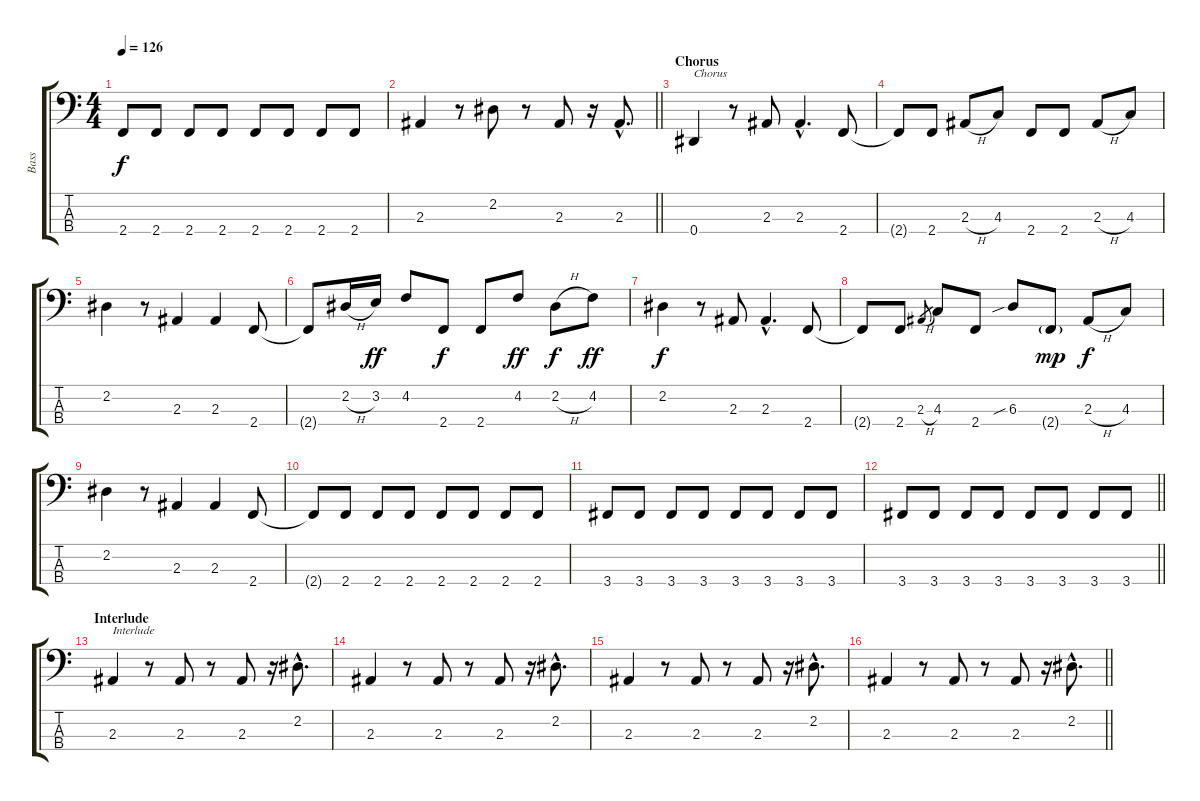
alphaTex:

\track ("Bass" "Bass") {instrument electricbasspick}
\staff {score tabs}
\tuning (Gb2 Db2 Ab1 Eb1) {hide}
\ts (4 4)
\tempo 126
\clef f4
\ks c
2.4.8{dy f} 2.4.8 2.4.8 2.4.8 2.4.8 2.4.8 2.4.8 2.4.8 |
\barLineRight lightlight
2.3.4 r.8 2.2.8 r.8 2.3.8 r.16 2.3{hac}.8{d} |
\section ("" "Chorus")
0.4.4{txt "Chorus"} r.8 2.3.8 2.3{hac}.4{d} 2.4.8 |
2.4{t}.8 2.4.8 2.3{h}.8 4.3.8 2.4.8 2.4.8 2.3{h}.8 4.3.8 |
2.2.4 r.8 2.3.4 2.3.4 2.4.8 |
2.4{t}.8 2.2{h}.16 3.2.16{dy ff} 4.2.8 2.4.8{dy f} 2.4.8 4.2.8{dy ff} 2.2{h}.8{dy f} 4.2.8{dy ff} |
2.2.4{dy f} r.8 2.3.8 2.3{hac}.4{d} 2.4.8 |
2.4{t}.8 2.4.8 2.3{h}.8{gr} 4.3.8 2.4.8 6.3{sib}.8 2.4{g}.8{dy mp} 2.3{h}.8{dy f} 4.3.8 |
2.2.4 r.8 2.3.4 2.3.4 2.4.8 |
2.4{t}.8 2.4.8 2.4.8 2.4.8 2.4.8 2.4.8 2.4.8 2.4.8 |
3.4.8 3.4.8 3.4.8 3.4.8 3.4.8 3.4.8 3.4.8 3.4.8 |
\barLineRight lightlight
3.4.8 3.4.8 3.4.8 3.4.8 3.4.8 3.4.8 3.4.8 3.4.8 |
\section ("" "Interlude")
2.3.4{txt "Interlude"} r.8 2.3.8 r.8 2.3.8 r.16 2.2{hac}.8{d} |
2.3.4 r.8 2.3.8 r.8 2.3.8 r.16 2.2{hac}.8{d} |
2.3.4 r.8 2.3.8 r.8 2.3.8 r.16 2.2{hac}.8{d} |
\barLineRight lightlight
2.3.4 r.8 2.3.8 r.8 2.3.8 r.16 2.2{hac}.8{d}
